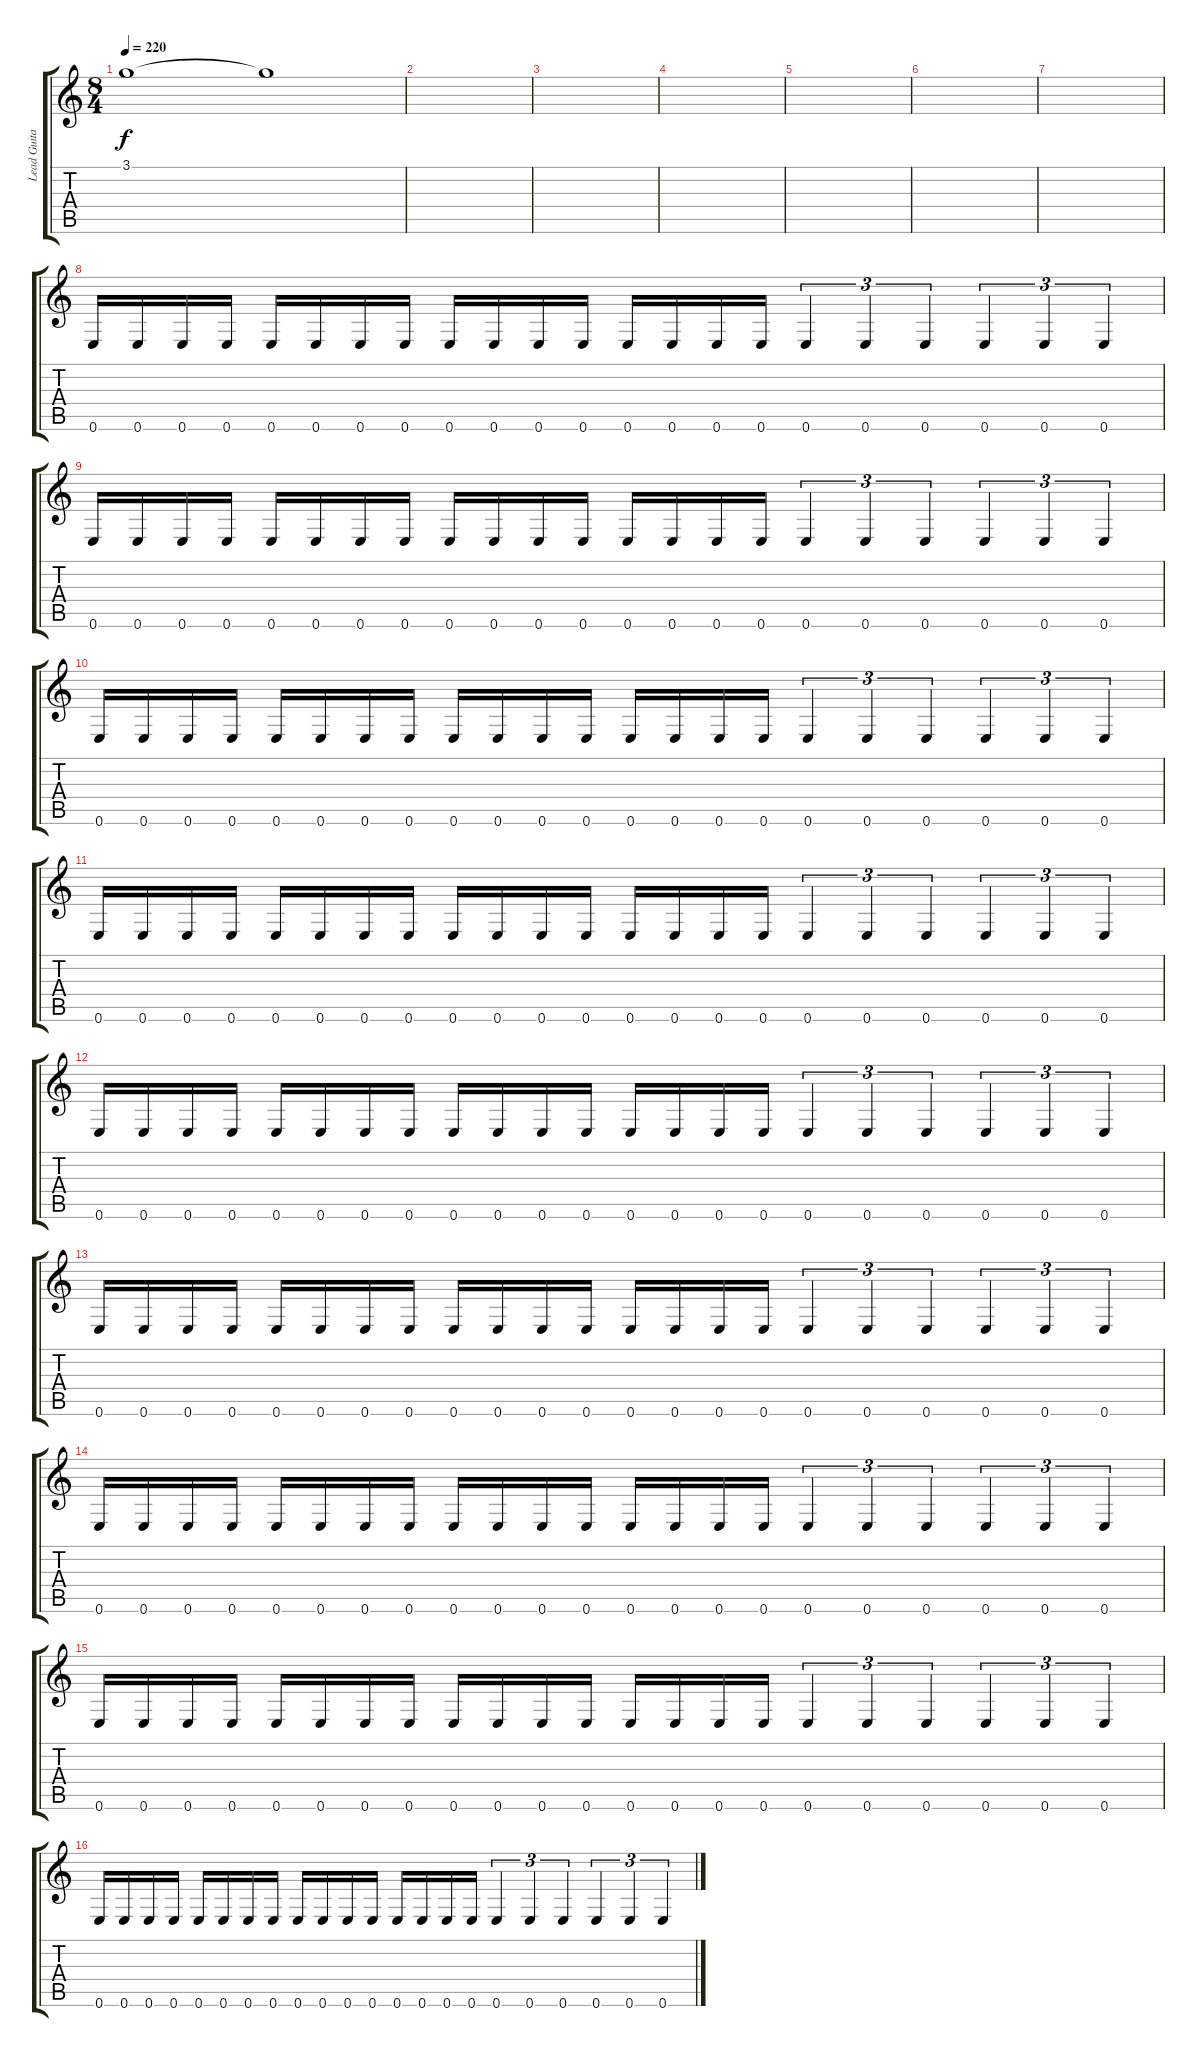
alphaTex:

\track ("Lead Guitar - > Galder" "Lead Guita") {instrument distortionguitar}
\staff {score tabs}
\tuning (E4 B3 G3 D3 A2 E2) {hide}
\ts (8 4)
\tempo 220
\clef g2
\ks c
3.1{t}.1{dy f} 3.1{t}.1 |
|
|
|
|
|
|
0.6.16 0.6.16 0.6.16 0.6.16 0.6.16 0.6.16 0.6.16 0.6.16 0.6.16 0.6.16 0.6.16 0.6.16 0.6.16 0.6.16 0.6.16 0.6.16 0.6.4{tu (3 2)} 0.6.4{tu (3 2)} 0.6.4{tu (3 2)} 0.6.4{tu (3 2)} 0.6.4{tu (3 2)} 0.6.4{tu (3 2)} |
0.6.16 0.6.16 0.6.16 0.6.16 0.6.16 0.6.16 0.6.16 0.6.16 0.6.16 0.6.16 0.6.16 0.6.16 0.6.16 0.6.16 0.6.16 0.6.16 0.6.4{tu (3 2)} 0.6.4{tu (3 2)} 0.6.4{tu (3 2)} 0.6.4{tu (3 2)} 0.6.4{tu (3 2)} 0.6.4{tu (3 2)} |
0.6.16 0.6.16 0.6.16 0.6.16 0.6.16 0.6.16 0.6.16 0.6.16 0.6.16 0.6.16 0.6.16 0.6.16 0.6.16 0.6.16 0.6.16 0.6.16 0.6.4{tu (3 2)} 0.6.4{tu (3 2)} 0.6.4{tu (3 2)} 0.6.4{tu (3 2)} 0.6.4{tu (3 2)} 0.6.4{tu (3 2)} |
0.6.16 0.6.16 0.6.16 0.6.16 0.6.16 0.6.16 0.6.16 0.6.16 0.6.16 0.6.16 0.6.16 0.6.16 0.6.16 0.6.16 0.6.16 0.6.16 0.6.4{tu (3 2)} 0.6.4{tu (3 2)} 0.6.4{tu (3 2)} 0.6.4{tu (3 2)} 0.6.4{tu (3 2)} 0.6.4{tu (3 2)} |
0.6.16 0.6.16 0.6.16 0.6.16 0.6.16 0.6.16 0.6.16 0.6.16 0.6.16 0.6.16 0.6.16 0.6.16 0.6.16 0.6.16 0.6.16 0.6.16 0.6.4{tu (3 2)} 0.6.4{tu (3 2)} 0.6.4{tu (3 2)} 0.6.4{tu (3 2)} 0.6.4{tu (3 2)} 0.6.4{tu (3 2)} |
0.6.16 0.6.16 0.6.16 0.6.16 0.6.16 0.6.16 0.6.16 0.6.16 0.6.16 0.6.16 0.6.16 0.6.16 0.6.16 0.6.16 0.6.16 0.6.16 0.6.4{tu (3 2)} 0.6.4{tu (3 2)} 0.6.4{tu (3 2)} 0.6.4{tu (3 2)} 0.6.4{tu (3 2)} 0.6.4{tu (3 2)} |
0.6.16 0.6.16 0.6.16 0.6.16 0.6.16 0.6.16 0.6.16 0.6.16 0.6.16 0.6.16 0.6.16 0.6.16 0.6.16 0.6.16 0.6.16 0.6.16 0.6.4{tu (3 2)} 0.6.4{tu (3 2)} 0.6.4{tu (3 2)} 0.6.4{tu (3 2)} 0.6.4{tu (3 2)} 0.6.4{tu (3 2)} |
0.6.16 0.6.16 0.6.16 0.6.16 0.6.16 0.6.16 0.6.16 0.6.16 0.6.16 0.6.16 0.6.16 0.6.16 0.6.16 0.6.16 0.6.16 0.6.16 0.6.4{tu (3 2)} 0.6.4{tu (3 2)} 0.6.4{tu (3 2)} 0.6.4{tu (3 2)} 0.6.4{tu (3 2)} 0.6.4{tu (3 2)} |
0.6.16 0.6.16 0.6.16 0.6.16 0.6.16 0.6.16 0.6.16 0.6.16 0.6.16 0.6.16 0.6.16 0.6.16 0.6.16 0.6.16 0.6.16 0.6.16 0.6.4{tu (3 2)} 0.6.4{tu (3 2)} 0.6.4{tu (3 2)} 0.6.4{tu (3 2)} 0.6.4{tu (3 2)} 0.6.4{tu (3 2)}
